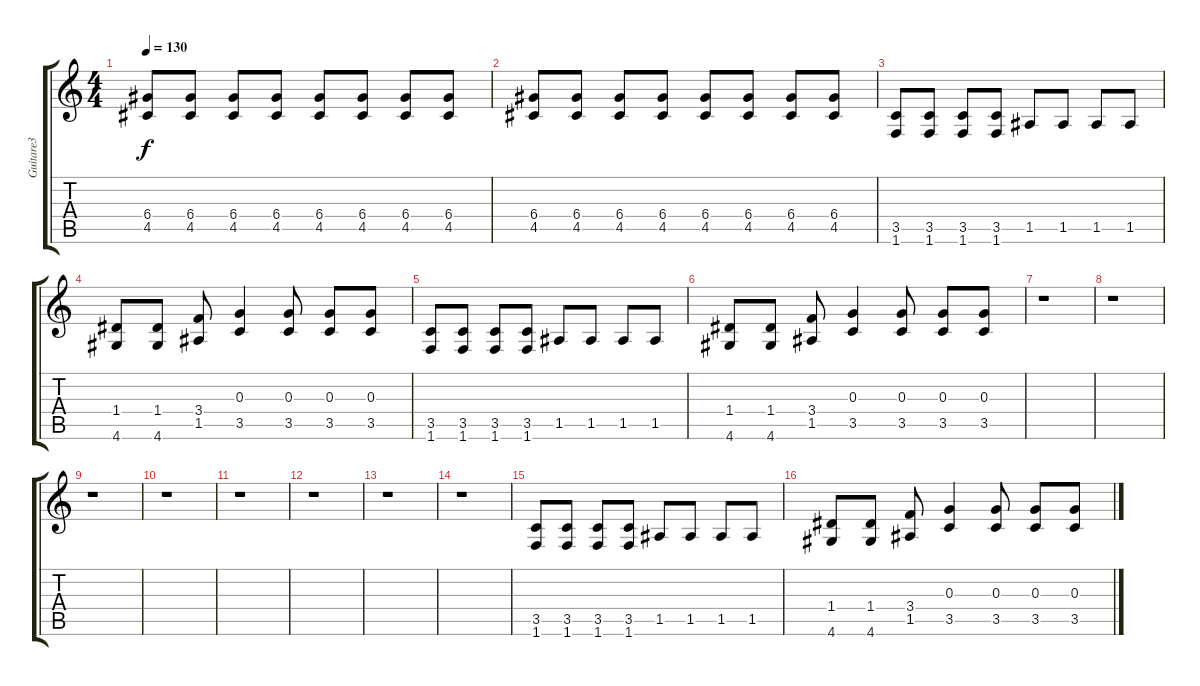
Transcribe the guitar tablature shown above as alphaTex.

\track ("Guitare3" "Guitare3") {instrument overdrivenguitar}
\staff {score tabs}
\tuning (E4 B3 G3 D3 A2 E2) {hide}
\ts (4 4)
\tempo 130
\clef g2
\ks c
(6.4 4.5).8{dy f} (6.4 4.5).8 (6.4 4.5).8 (6.4 4.5).8 (6.4 4.5).8 (6.4 4.5).8 (6.4 4.5).8 (6.4 4.5).8 |
(6.4 4.5).8 (6.4 4.5).8 (6.4 4.5).8 (6.4 4.5).8 (6.4 4.5).8 (6.4 4.5).8 (6.4 4.5).8 (6.4 4.5).8 |
(3.5 1.6).8 (3.5 1.6).8 (3.5 1.6).8 (3.5 1.6).8 1.5.8 1.5.8 1.5.8 1.5.8 |
(1.4 4.6).8 (1.4 4.6).8 (3.4 1.5).8 (0.3 3.5).4 (0.3 3.5).8 (0.3 3.5).8 (0.3 3.5).8 |
(3.5 1.6).8 (3.5 1.6).8 (3.5 1.6).8 (3.5 1.6).8 1.5.8 1.5.8 1.5.8 1.5.8 |
(1.4 4.6).8 (1.4 4.6).8 (3.4 1.5).8 (0.3 3.5).4 (0.3 3.5).8 (0.3 3.5).8 (0.3 3.5).8 |
r.1 |
r.1 |
r.1 |
r.1 |
r.1 |
r.1 |
r.1 |
r.1 |
(3.5 1.6).8 (3.5 1.6).8 (3.5 1.6).8 (3.5 1.6).8 1.5.8 1.5.8 1.5.8 1.5.8 |
(1.4 4.6).8 (1.4 4.6).8 (3.4 1.5).8 (0.3 3.5).4 (0.3 3.5).8 (0.3 3.5).8 (0.3 3.5).8
